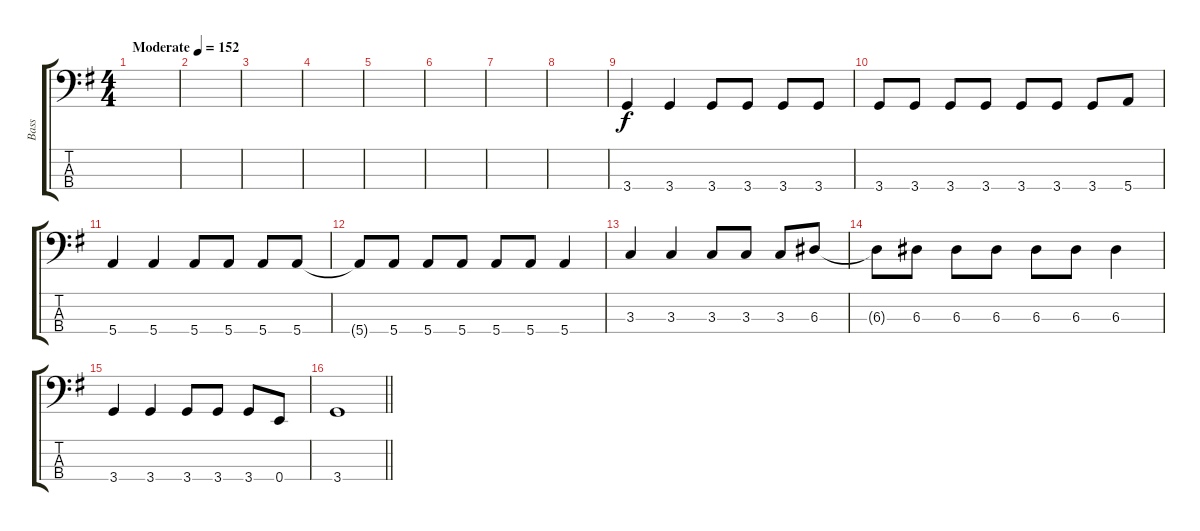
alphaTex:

\track ("Bass" "Bass") {instrument electricbasspick}
\staff {score tabs}
\tuning (G2 D2 A1 E1) {hide}
\ts (4 4)
\tempo (152 "Moderate")
\clef f4
\ks eminor
|
|
|
|
|
|
|
|
3.4.4 3.4.4 3.4.8 3.4.8 3.4.8 3.4.8 |
3.4.8 3.4.8 3.4.8 3.4.8 3.4.8 3.4.8 3.4.8 5.4.8 |
5.4.4 5.4.4 5.4.8 5.4.8 5.4.8 5.4.8 |
5.4{t}.8 5.4.8 5.4.8 5.4.8 5.4.8 5.4.8 5.4.4 |
3.3.4 3.3.4 3.3.8 3.3.8 3.3.8 6.3.8 |
6.3{t}.8 6.3.8 6.3.8 6.3.8 6.3.8 6.3.8 6.3.4 |
3.4.4 3.4.4 3.4.8 3.4.8 3.4.8 0.4.8 |
\barLineRight lightlight
3.4.1
